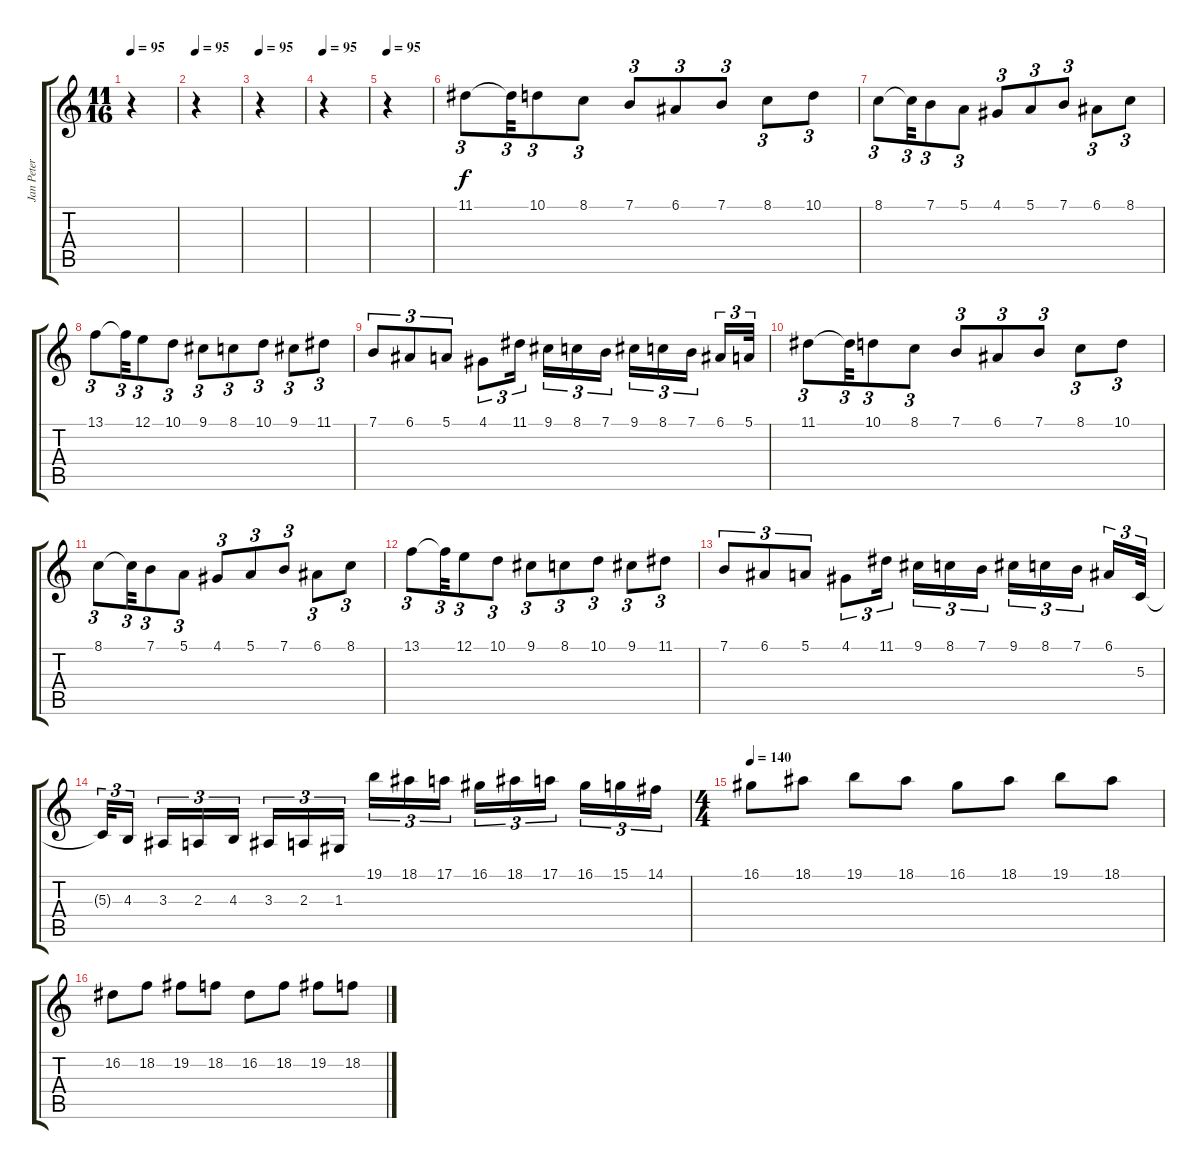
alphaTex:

\track ("Jan Peter Genkel (Piano)" "Jan Peter ") {instrument brightacousticpiano}
\staff {score tabs}
\tuning (E4 B3 G3 D3 A2 E2) {hide}
\ts (11 16)
\tempo 95
\clef g2
\ks c
r.4{dy f} |
\tempo 95
r.4 |
\tempo 95
r.4 |
\tempo 95
r.4 |
\tempo 95
r.4 |
11.1.8{tu (3 2) balance 8} 11.1{t}.32{tu (3 2)} 10.1.8{tu (3 2)} 8.1.8{tu (3 2)} 7.1.8{tu (3 2)} 6.1.8{tu (3 2)} 7.1.8{tu (3 2)} 8.1.8{tu (3 2)} 10.1.8{tu (3 2)} |
8.1.8{tu (3 2)} 8.1{t}.32{tu (3 2)} 7.1.8{tu (3 2)} 5.1.8{tu (3 2)} 4.1.8{tu (3 2)} 5.1.8{tu (3 2)} 7.1.8{tu (3 2)} 6.1.8{tu (3 2)} 8.1.8{tu (3 2)} |
13.1.8{tu (3 2)} 13.1{t}.32{tu (3 2)} 12.1.8{tu (3 2)} 10.1.8{tu (3 2)} 9.1.8{tu (3 2)} 8.1.8{tu (3 2)} 10.1.8{tu (3 2)} 9.1.8{tu (3 2)} 11.1.8{tu (3 2)} |
7.1.8{tu (3 2)} 6.1.8{tu (3 2)} 5.1.8{tu (3 2)} 4.1.8{tu (3 2)} 11.1.16{tu (3 2)} 9.1.16{tu (3 2)} 8.1.16{tu (3 2)} 7.1.16{tu (3 2)} 9.1.16{tu (3 2)} 8.1.16{tu (3 2)} 7.1.16{tu (3 2)} 6.1.16{tu (3 2)} 5.1.32{tu (3 2)} |
11.1.8{tu (3 2)} 11.1{t}.32{tu (3 2)} 10.1.8{tu (3 2)} 8.1.8{tu (3 2)} 7.1.8{tu (3 2)} 6.1.8{tu (3 2)} 7.1.8{tu (3 2)} 8.1.8{tu (3 2)} 10.1.8{tu (3 2)} |
8.1.8{tu (3 2)} 8.1{t}.32{tu (3 2)} 7.1.8{tu (3 2)} 5.1.8{tu (3 2)} 4.1.8{tu (3 2)} 5.1.8{tu (3 2)} 7.1.8{tu (3 2)} 6.1.8{tu (3 2)} 8.1.8{tu (3 2)} |
13.1.8{tu (3 2)} 13.1{t}.32{tu (3 2)} 12.1.8{tu (3 2)} 10.1.8{tu (3 2)} 9.1.8{tu (3 2)} 8.1.8{tu (3 2)} 10.1.8{tu (3 2)} 9.1.8{tu (3 2)} 11.1.8{tu (3 2)} |
7.1.8{tu (3 2)} 6.1.8{tu (3 2)} 5.1.8{tu (3 2)} 4.1.8{tu (3 2)} 11.1.16{tu (3 2)} 9.1.16{tu (3 2)} 8.1.16{tu (3 2)} 7.1.16{tu (3 2)} 9.1.16{tu (3 2)} 8.1.16{tu (3 2)} 7.1.16{tu (3 2)} 6.1.16{tu (3 2)} 5.3.32{tu (3 2)} |
5.3{t}.32{tu (3 2)} 4.3.16{tu (3 2)} 3.3.16{tu (3 2)} 2.3.16{tu (3 2)} 4.3.16{tu (3 2)} 3.3.16{tu (3 2)} 2.3.16{tu (3 2)} 1.3.16{tu (3 2)} 19.1.16{tu (3 2)} 18.1.16{tu (3 2)} 17.1.16{tu (3 2)} 16.1.16{tu (3 2)} 18.1.16{tu (3 2)} 17.1.16{tu (3 2)} 16.1.16{tu (3 2)} 15.1.16{tu (3 2)} 14.1.16{tu (3 2)} |
\ts (4 4)
\tempo 140
16.1.8{volume 13} 18.1.8 19.1.8 18.1.8 16.1.8 18.1.8 19.1.8 18.1.8 |
16.2.8 18.2.8 19.2.8 18.2.8 16.2.8 18.2.8 19.2.8 18.2.8
